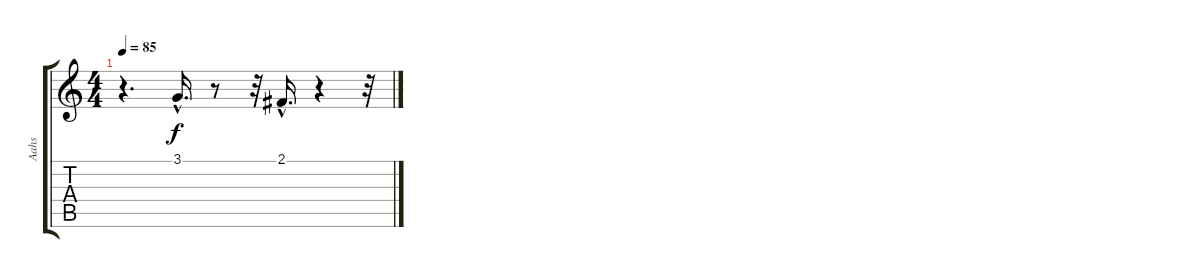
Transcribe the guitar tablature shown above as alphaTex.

\track ("Aahs" "Aahs") {instrument choiraahs}
\staff {score tabs}
\tuning (E4 B3 G3 D3 A2 E2) {hide}
\ts (4 4)
\tempo 85
\clef g2
\ks c
r.4{d dy ppp} 3.1{hac}.16{d dy f} r.8 r.32 2.1{hac}.16{d} r.4 r.32
